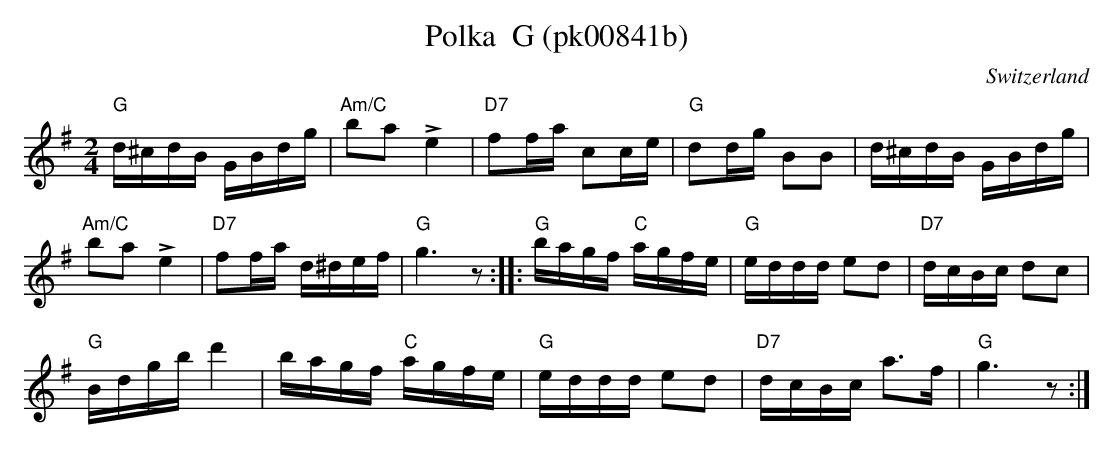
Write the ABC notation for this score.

X:1
T: Polka  G (pk00841b)
O:Switzerland
M:2/4
L:1/16
K:G major
"G"d^cdB GBdg | "Am/C"b2a2 !>!e4 | "D7"f2fa c2ce | "G"d2dg B2B2 | d^cdB GBdg |
"Am/C"b2a2 !>!e4 | "D7"f2fa d^def | "G"g6z2 :: "G"bagf "C"agfe | "G"eddd e2d2 | "D7"dcBc d2c2 |
"G"Bdgb d'4 | bagf "C"agfe | "G"eddd e2d2 | "D7"dcBc a3f | "G"g6z2 :|
